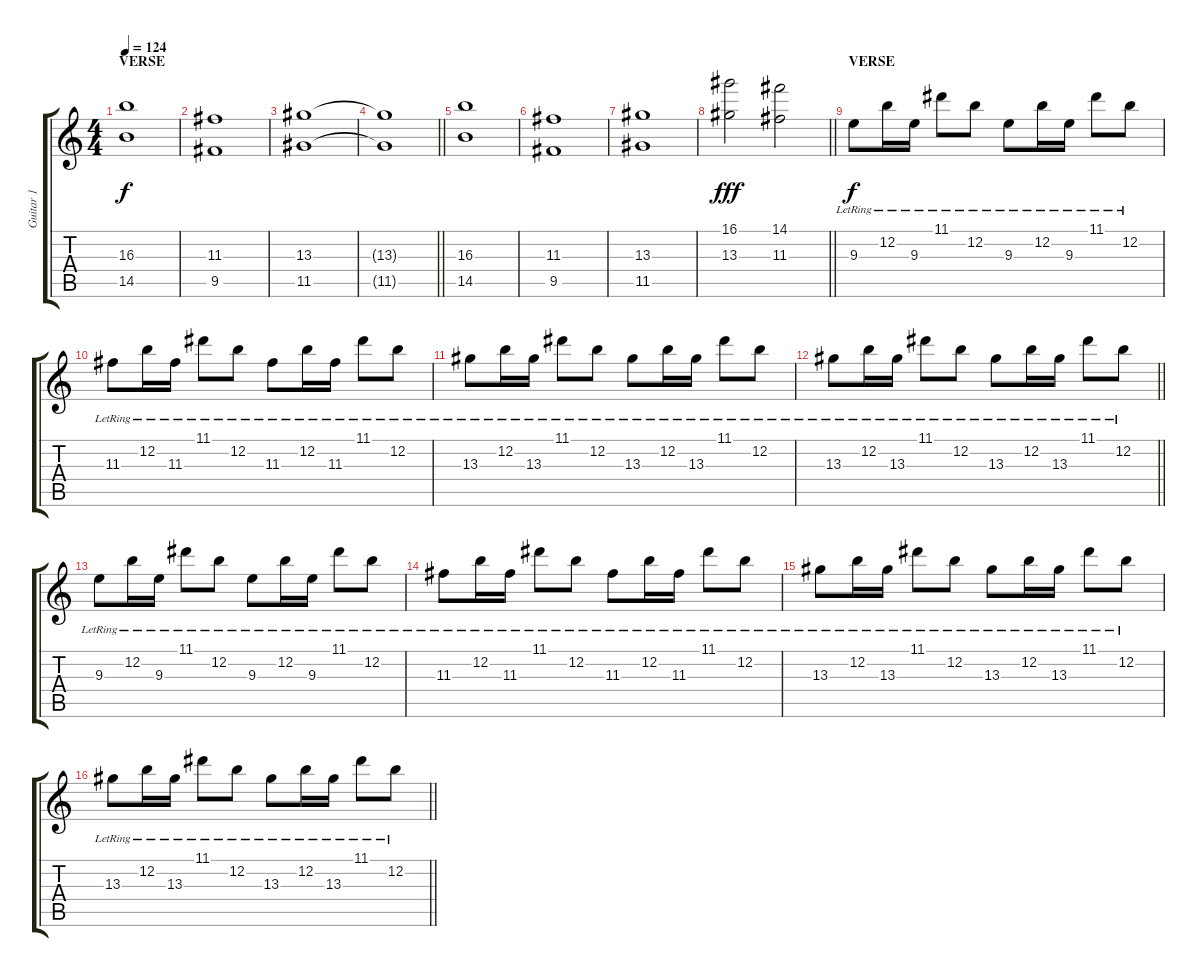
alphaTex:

\track ("Guitar 1" "Guitar 1") {instrument electricguitarclean}
\staff {score tabs}
\tuning (E4 B3 G3 D3 A2 E2) {hide}
\ts (4 4)
\section ("" "VERSE")
\tempo 124
\clef g2
\ks c
(16.3 14.5).1{dy f} |
(11.3 9.5).1 |
(13.3 11.5).1 |
\barLineRight lightlight
(13.3{t} 11.5{t}).1 |
\section ("" "")
(16.3 14.5).1 |
(11.3 9.5).1 |
(13.3 11.5).1 |
\barLineRight lightlight
(16.1 13.3).2{dy fff} (14.1 11.3).2 |
\section ("" "VERSE")
9.3{lr}.8{dy f volume 8 instrument electricguitarclean} 12.2{lr}.16 9.3{lr}.16 11.1{lr}.8 12.2{lr}.8 9.3{lr}.8 12.2{lr}.16 9.3{lr}.16 11.1{lr}.8 12.2{lr}.8 |
11.3{lr}.8 12.2{lr}.16 11.3{lr}.16 11.1{lr}.8 12.2{lr}.8 11.3{lr}.8 12.2{lr}.16 11.3{lr}.16 11.1{lr}.8 12.2{lr}.8 |
13.3{lr}.8 12.2{lr}.16 13.3{lr}.16 11.1{lr}.8 12.2{lr}.8 13.3{lr}.8 12.2{lr}.16 13.3{lr}.16 11.1{lr}.8 12.2{lr}.8 |
\barLineRight lightlight
13.3{lr}.8 12.2{lr}.16 13.3{lr}.16 11.1{lr}.8 12.2{lr}.8 13.3{lr}.8 12.2{lr}.16 13.3{lr}.16 11.1{lr}.8 12.2{lr}.8 |
\section ("" "")
9.3{lr}.8 12.2{lr}.16 9.3{lr}.16 11.1{lr}.8 12.2{lr}.8 9.3{lr}.8 12.2{lr}.16 9.3{lr}.16 11.1{lr}.8 12.2{lr}.8 |
11.3{lr}.8 12.2{lr}.16 11.3{lr}.16 11.1{lr}.8 12.2{lr}.8 11.3{lr}.8 12.2{lr}.16 11.3{lr}.16 11.1{lr}.8 12.2{lr}.8 |
13.3{lr}.8 12.2{lr}.16 13.3{lr}.16 11.1{lr}.8 12.2{lr}.8 13.3{lr}.8 12.2{lr}.16 13.3{lr}.16 11.1{lr}.8 12.2{lr}.8 |
\barLineRight lightlight
13.3{lr}.8 12.2{lr}.16 13.3{lr}.16 11.1{lr}.8 12.2{lr}.8 13.3{lr}.8 12.2{lr}.16 13.3{lr}.16 11.1{lr}.8 12.2{lr}.8
